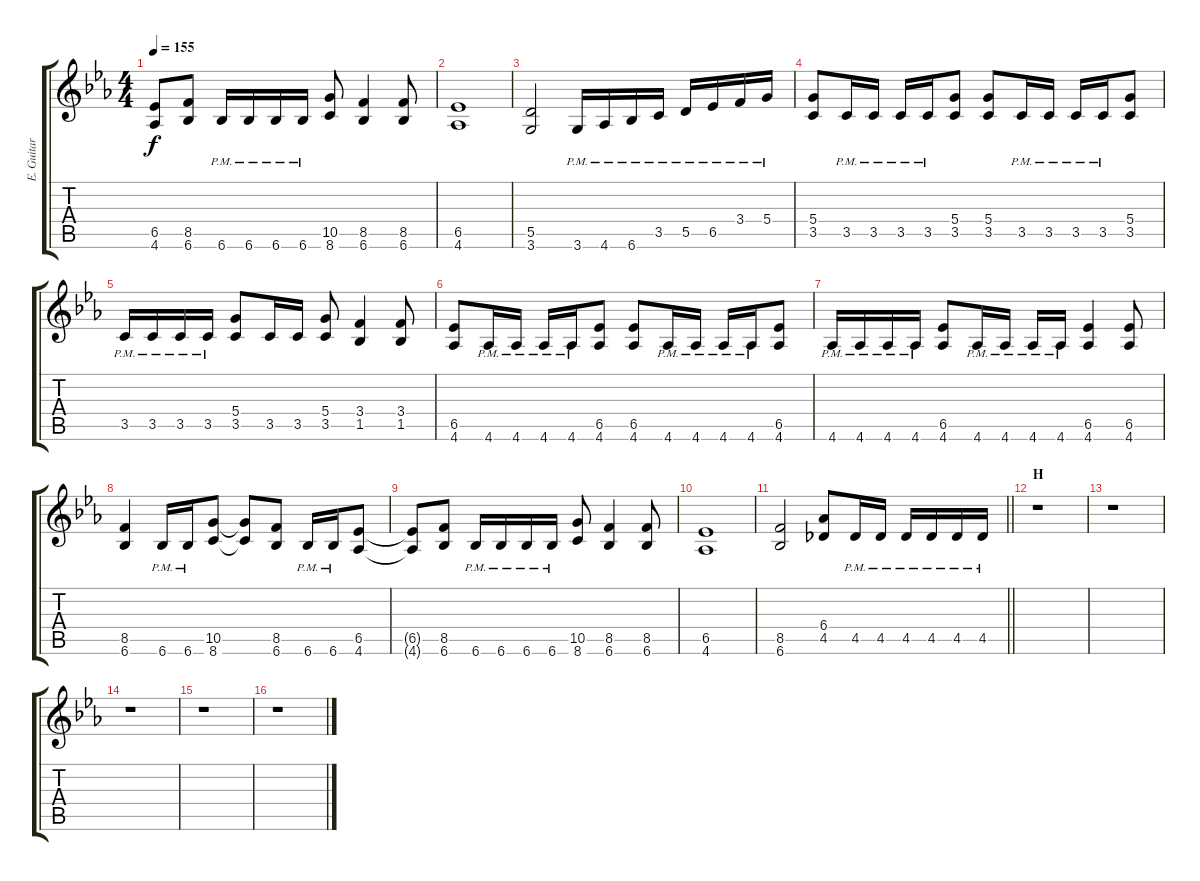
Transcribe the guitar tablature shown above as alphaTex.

\track ("E. Guitar II" "E. Guitar ") {instrument overdrivenguitar}
\staff {score tabs}
\tuning (E4 B3 G3 D3 A2 E2) {hide}
\ts (4 4)
\tempo 155
\clef g2
\ks eb
(6.5{t} 4.6{t}).8{dy f} (8.5 6.6).8 6.6{pm}.16 6.6{pm}.16 6.6{pm}.16 6.6{pm}.16 (10.5 8.6).8 (8.5 6.6).4 (8.5 6.6).8 |
(6.5 4.6).1 |
(5.5 3.6).2 3.6{pm}.16 4.6{pm}.16 6.6{pm}.16 3.5{pm}.16 5.5{pm}.16 6.5{pm}.16 3.4{pm}.16 5.4{pm}.16 |
(5.4 3.5).8 3.5{pm}.16 3.5{pm}.16 3.5{pm}.16 3.5{pm}.16 (5.4 3.5).8 (5.4 3.5).8 3.5{pm}.16 3.5{pm}.16 3.5{pm}.16 3.5{pm}.16 (5.4 3.5).8 |
3.5{pm}.16 3.5{pm}.16 3.5{pm}.16 3.5{pm}.16 (5.4 3.5).8 3.5.16 3.5.16 (5.4 3.5).8 (3.4 1.5).4 (3.4 1.5).8 |
(6.5 4.6).8 4.6{pm}.16 4.6{pm}.16 4.6{pm}.16 4.6{pm}.16 (6.5 4.6).8 (6.5 4.6).8 4.6{pm}.16 4.6{pm}.16 4.6{pm}.16 4.6{pm}.16 (6.5 4.6).8 |
4.6{pm}.16 4.6{pm}.16 4.6{pm}.16 4.6{pm}.16 (6.5 4.6).8 4.6{pm}.16 4.6{pm}.16 4.6{pm}.16 4.6{pm}.16 (6.5 4.6).4 (6.5 4.6).8 |
(8.5 6.6).4 6.6{pm}.16 6.6{pm}.16 (10.5 8.6).8 (10.5{t} 8.6{t}).8 (8.5 6.6).8 6.6{pm}.16 6.6{pm}.16 (6.5 4.6).8 |
(6.5{t} 4.6{t}).8 (8.5 6.6).8 6.6{pm}.16 6.6{pm}.16 6.6{pm}.16 6.6{pm}.16 (10.5 8.6).8 (8.5 6.6).4 (8.5 6.6).8 |
(6.5 4.6).1 |
\barLineRight lightlight
(8.5 6.6).2 (6.4 4.5).8 4.5{pm}.16 4.5{pm}.16 4.5{pm}.16 4.5{pm}.16 4.5{pm}.16 4.5{pm}.16 |
\section ("" "H")
r.1 |
r.1 |
r.1 |
r.1 |
r.1
